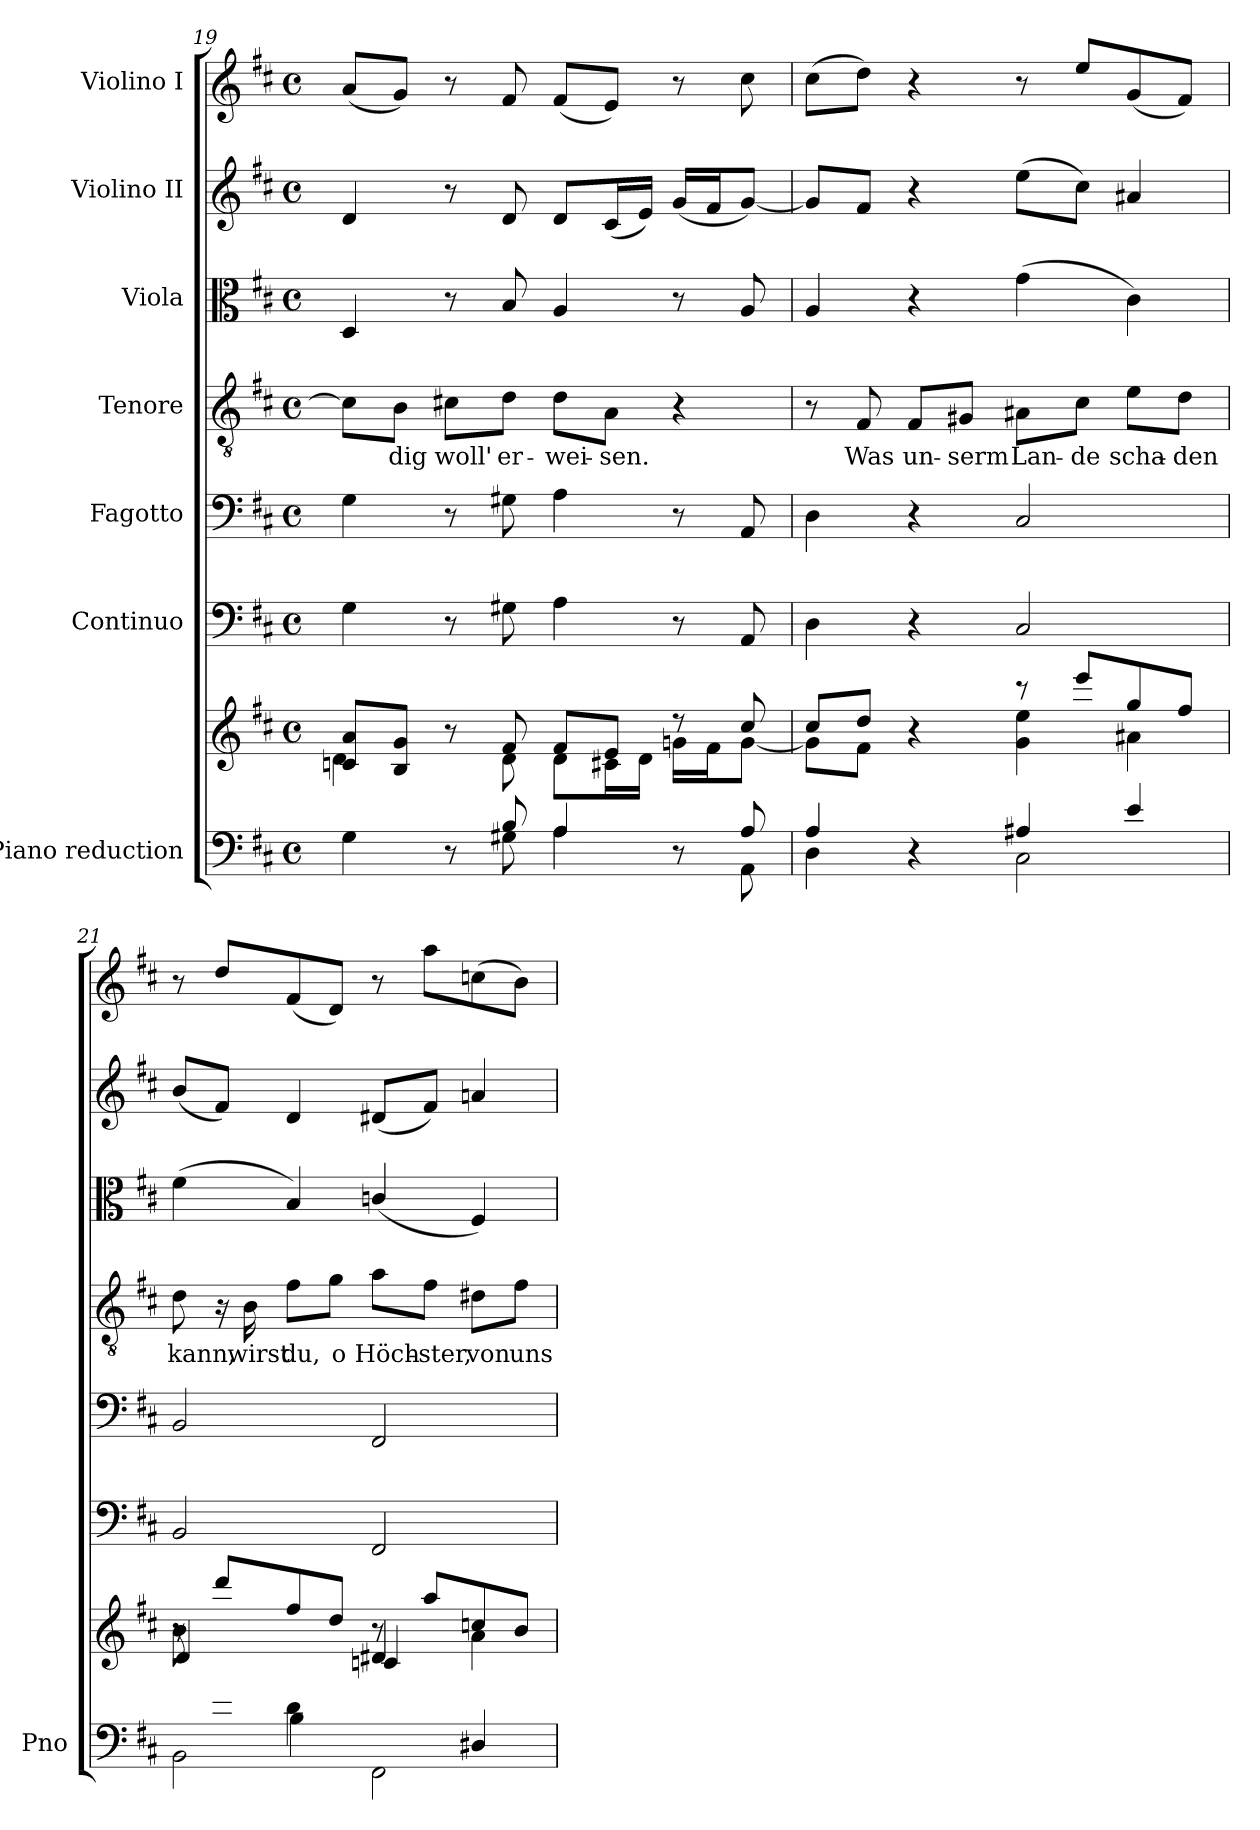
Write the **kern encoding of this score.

**kern	**kern	**kern	**kern	**kern	**text	**kern	**kern	**kern
*part7	*part7	*part6	*part5	*part4	*part4	*part3	*part2	*part1
*staff8	*staff7	*staff6	*staff5	*staff4	*staff4	*staff3	*staff2	*staff1
*I"Piano reduction	*	*I"Continuo	*I"Fagotto	*I"Tenore	*	*I"Viola	*I"Violino II	*I"Violino I
*I'Pno	*	*	*	*	*	*	*	*
*clefF4	*clefG2	*clefF4	*clefF4	*clefGv2	*	*clefC3	*clefG2	*clefG2
*k[f#c#]	*k[f#c#]	*k[f#c#]	*k[f#c#]	*k[f#c#]	*	*k[f#c#]	*k[f#c#]	*k[f#c#]
*M4/4	*M4/4	*M4/4	*M4/4	*M4/4	*	*M4/4	*M4/4	*M4/4
*met(c)	*met(c)	*met(c)	*met(c)	*met(c)	*	*met(c)	*met(c)	*met(c)
=19	=19	=19	=19	=19	=19	=19	=19	=19
*^	*^	*	*	*	*	*	*	*
4ryy	4G\	8cn/ 8a/L	4d\	4G\	4G\	8c\L]	.	4D/	4d/	(8a/L
!	!	!	!	!	!	!	!LO:LY:b	!	!	!
.	.	8B/ 8g/J	.	.	.	8B\J	-dig	.	.	8g/J)
!	!	!	!	!	!	!	!LO:LY:b	!	!	!
8r	8ryy	8r	8ryy	8r	8r	8c#X\L	woll'	8r	8r	8r
!	!	!	!	!	!	!	!LO:LY:b	!	!	!
8B/	8G#X\	8f#/	8d\	8G#X\	8G#X\	8d\J	er-	8B/	8d/	8f#/
!	!	!	!	!	!	!	!LO:LY:b	!	!	!
4A/	4A\	8f#/L	8d\L	4A\	4A\	8d\L	wei-	4A/	8d/L	(8f#/L
!	!	!	!	!	!	!	!LO:LY:b	!	!	!
.	.	8e/J	16c#X\L	.	.	8A\J	sen.	.	(16c#/L	8e/J)
.	.	.	16d\JJ	.	.	.	.	.	16e/JJ)	.
8r	8ryy	8r	16gn\LL	8r	8r	4r	.	8r	(16g/LL	8r
.	.	.	16f#\J	.	.	.	.	.	16f#/J	.
8A/	8AA\	8cc#/	[8g\J	8AA/	8AA/	.	.	8A/	[8g/J)	8cc#\
=20	=20	=20	=20	=20	=20	=20	=20	=20	=20	=20
4A/	4D\	8cc#/L	8g\L]	4D\	4D\	8r	.	4A/	8g/L]	(8cc#\L
!	!	!	!	!	!	!	!LO:LY:b	!	!	!
.	.	8dd/J	8f#\J	.	.	8F#/	Was	.	8f#/J	8dd\J)
!	!	!	!	!	!	!	!LO:LY:b	!	!	!
4r	4ryy	4r	4ryy	4r	4r	8F#/L	un-	4r	4r	4r
!	!	!	!	!	!	!	!LO:LY:b	!	!	!
.	.	.	.	.	.	8G#X/J	serm	.	.	.
!	!	!	!	!	!	!	!LO:LY:b	!	!	!
4A#X/	2C#\	8r	4g\ 4ee\	2C#/	2C#/	8A#X\L	Lan-	(4g\	(8ee\L	8r
!	!	!	!	!	!	!	!LO:LY:b	!	!	!
.	.	8eee/L	.	.	.	8c#\J	de	.	8cc#\J)	8ee/L
!	!	!	!	!	!	!	!LO:LY:b	!	!	!
4e/	.	8gg/	4a#X\	.	.	8e\L	scha-	4c#\)	4a#X/	(8g/
!	!	!	!	!	!	!	!LO:LY:b	!	!	!
.	.	8ff#/J	.	.	.	8d\J	den	.	.	8f#/J)
=21	=21	=21	=21	=21	=21	=21	=21	=21	=21	=21
*	*^	*	*^	*	*	*	*	*	*	*
!	!	!	!	!	!	!	!	!	!LO:LY:b	!	!	!
8ryy	4ryy	2BB\	8r	8b\L	4d/	2BB/	2BB/	8d\	kann,	(4f#\	(8b/L	8r
8f#/J	.	.	8ddd/L	4.ryy	.	.	.	16r	.	.	8f#/J)	8dd/L
!	!	!	!	!	!	!	!	!	!LO:LY:b	!	!	!
.	.	.	.	.	.	.	.	16B\	wirst	.	.	.
!	!	!	!	!	!	!	!	!	!LO:LY:b	!	!	!
4d\	4B\	.	8ff#/	.	4ryy	.	.	8f#\L	du,	4B/)	4d/	(8f#/
!	!	!	!	!	!	!	!	!	!LO:LY:b	!	!	!
.	.	.	8dd/J	.	.	.	.	8g\J	o	.	.	8d/J)
!	!	!	!	!	!	!	!	!	!LO:LY:b	!	!	!
2ryy	4ryy	2FF#\	8r	4d#X/	4cn/	2FF#/	2FF#/	8a\L	Höch-	(4cn/	(8d#X/L	8r
!	!	!	!	!	!	!	!	!	!LO:LY:b	!	!	!
.	.	.	8aa/L	.	.	.	.	8f#\J	ster,	.	8f#/J)	8aa\L
!	!	!	!	!	!	!	!	!	!LO:LY:b	!	!	!
.	4D#X/	.	8ccn/	4a\	4ryy	.	.	8d#X\L	von	4F#/)	4an/	(8ccn\
!	!	!	!	!	!	!	!	!	!LO:LY:b	!	!	!
.	.	.	8b/J	.	.	.	.	8f#\J	uns	.	.	8b\J)
*v	*v	*v	*	*	*	*	*	*	*	*	*	*
*	*v	*v	*v	*	*	*	*	*	*	*
=	=	=	=	=	=	=	=	=
*-	*-	*-	*-	*-	*-	*-	*-	*-
